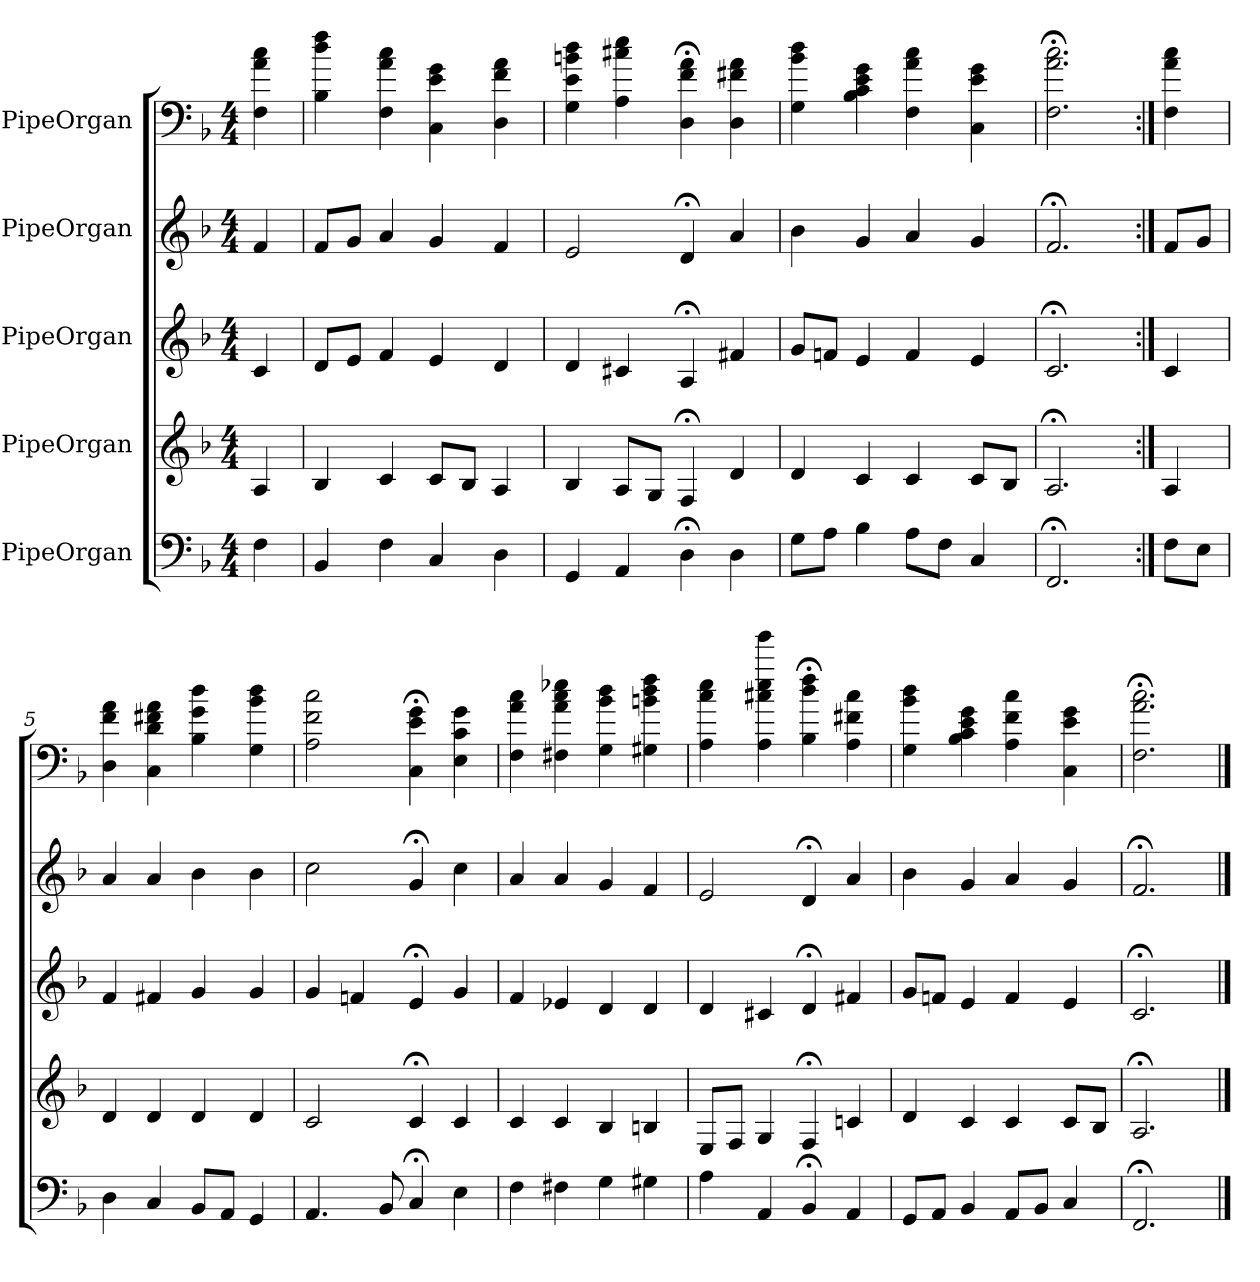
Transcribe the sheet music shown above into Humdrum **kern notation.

**kern	**kern	**kern	**kern	**kern
*part5	*part4	*part3	*part2	*part1
*staff5	*staff4	*staff3	*staff2	*staff1
*I"PipeOrgan	*I"PipeOrgan	*I"PipeOrgan	*I"PipeOrgan	*I"PipeOrgan
*k[b-]	*k[b-]	*k[b-]	*k[b-]	*k[b-]
*F:	*F:	*F:	*F:	*F:
*M4/4	*M4/4	*M4/4	*M4/4	*M4/4
*MM60	*MM60	*MM60	*MM60	*MM60
=	=	=	=	=
4F	4A	4c	4f	4F 4a 4cc
=1	=1	=1	=1	=1
4BB-	4B-	8dL	8fL	4B- 4dd 4ff
.	.	8eJ	8gJ	.
4F	4c	4f	4a	4F 4a 4cc
4C	8cL	4e	4g	4C 4e 4g
.	8B-J	.	.	.
4D	4A	4d	4f	4D 4f 4a
=2	=2	=2	=2	=2
4GG	4B-	4d	2e	4G 4e 4bn 4dd
4AA	8AL	4c#X	.	4A 4cc#X 4ee
.	8GJ	.	.	.
4D;<	4F;<	4A;<	4d;<	4D;< 4f;< 4a;<
4D	4d	4f#X	4a	4D 4f#X 4a
=3	=3	=3	=3	=3
8GL	4d	8gL	4b-	4G 4b- 4dd
8AJ	.	8fnJ	.	.
4B-	4c	4e	4g	4B- 4c 4e 4g
8AL	4c	4f	4a	4F 4a 4cc
8FJ	.	.	.	.
4C	8cL	4e	4g	4C 4e 4g
.	8B-J	.	.	.
=4	=4	=4	=4	=4
2.FF;<	2.A;<	2.c;<	2.f;<	2.F;< 2.a;< 2.cc;<
=:|!	=:|!	=:|!	=:|!	=:|!
8FL	4A	4c	8fL	4F 4a 4cc
8EJ	.	.	8gJ	.
=5	=5	=5	=5	=5
4D	4d	4f	4a	4D 4f 4a
4C	4d	4f#X	4a	4C 4d 4f#X 4a
8BB-L	4d	4g	4b-	4B- 4g 4dd
8AAJ	.	.	.	.
4GG	4d	4g	4b-	4G 4b- 4dd
=6	=6	=6	=6	=6
4.AA	2c	4g	2cc	2A 2f 2cc
.	.	4fn	.	.
8BB-	.	.	.	.
4C;<	4c;<	4e;<	4g;<	4C;< 4e;< 4g;<
4E	4c	4g	4cc	4E 4c 4g
=7	=7	=7	=7	=7
4F	4c	4f	4a	4F 4a 4cc
4F#X	4c	4e-X	4a	4F#X 4a 4cc 4ee-X
4G	4B-	4d	4g	4G 4b- 4dd
4G#X	4Bn	4d	4f	4G#X 4bn 4dd 4ff
=8	=8	=8	=8	=8
4A	8EL	4d	2e	4A 4cc 4ee
.	8FJ	.	.	.
4AA	4G	4c#X	.	4A 4cc#X 4ee 4ggg
4BB-;<	4F;<	4d;<	4d;<	4B-;< 4dd;< 4ff;<
4AA	4cn	4f#X	4a	4A 4f#X 4cc#
=9	=9	=9	=9	=9
8GGL	4d	8gL	4b-	4G 4b- 4dd
8AAJ	.	8fnJ	.	.
4BB-	4c	4e	4g	4B- 4c 4e 4g
8AAL	4c	4f	4a	4A 4f 4cc
8BB-J	.	.	.	.
4C	8cL	4e	4g	4C 4e 4g
.	8B-J	.	.	.
=10	=10	=10	=10	=10
2.FF;<	2.A;<	2.c;<	2.f;<	2.F;< 2.a;< 2.cc;<
==	==	==	==	==
*-	*-	*-	*-	*-
